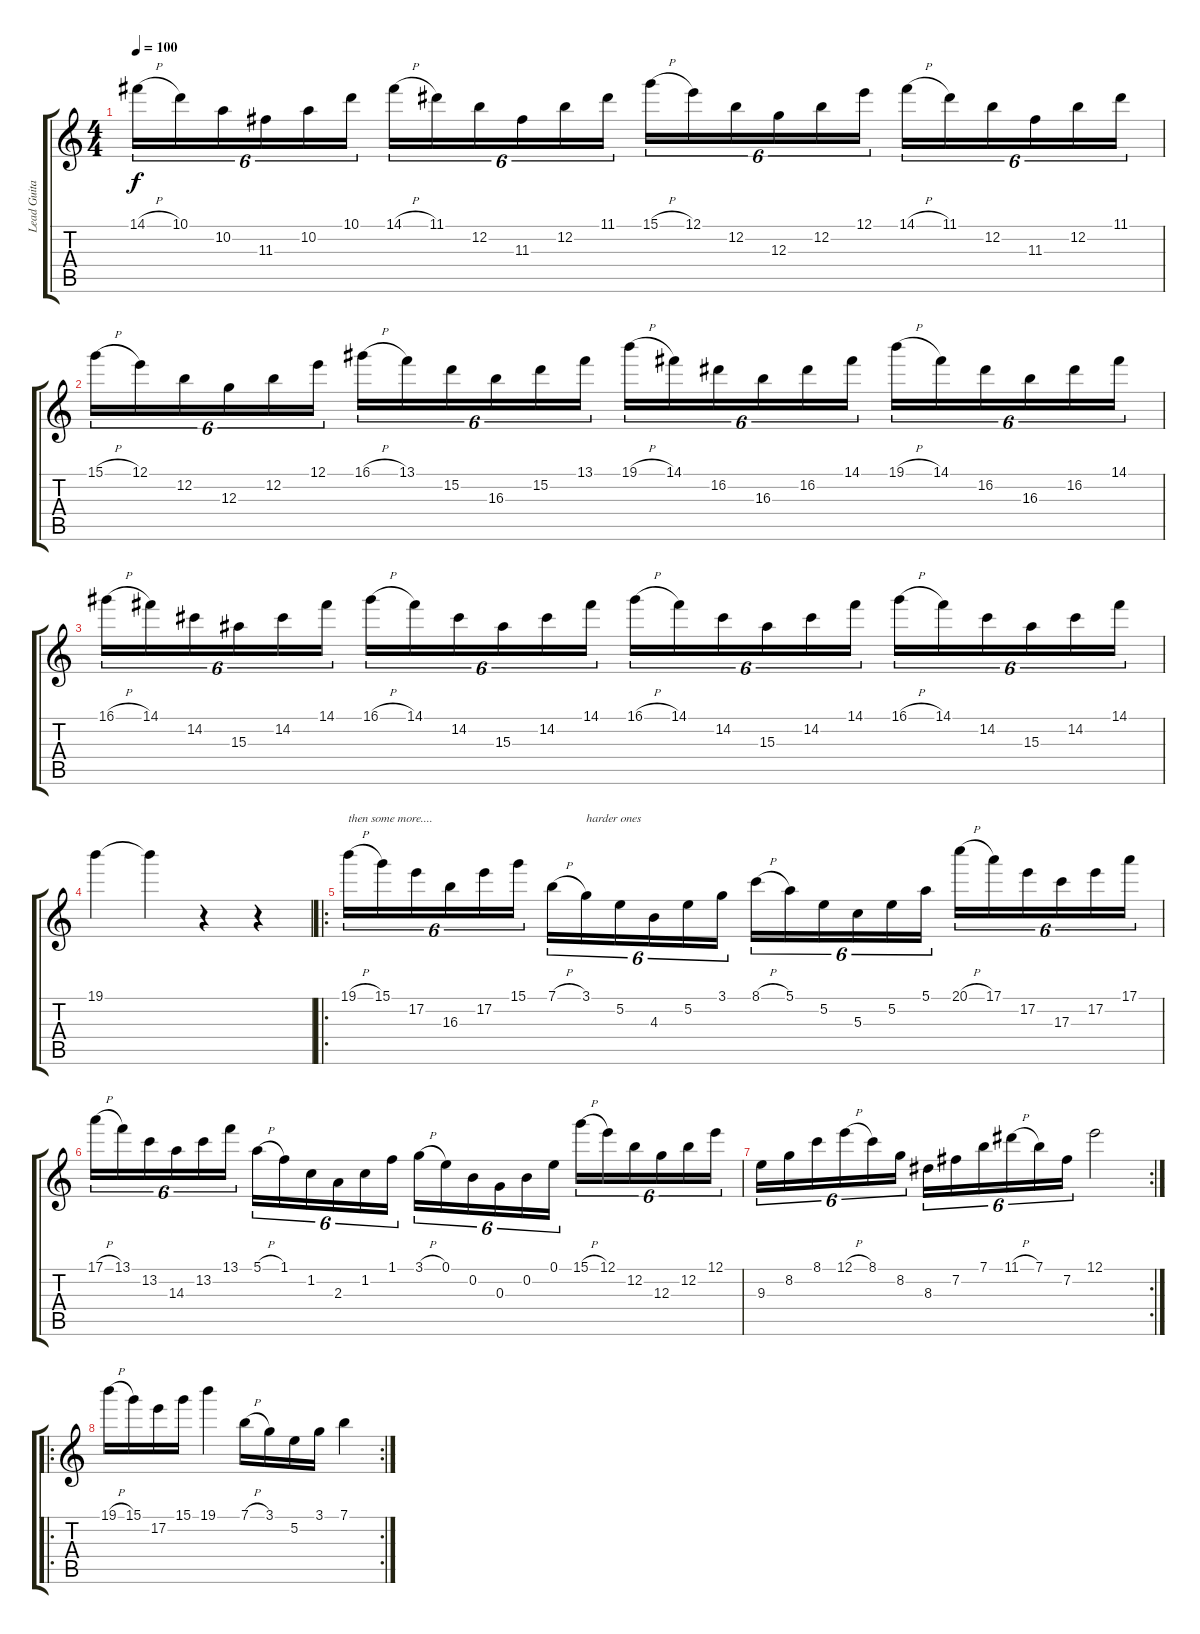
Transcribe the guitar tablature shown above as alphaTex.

\track ("Lead Guitar (learn this one)" "Lead Guita") {instrument overdrivenguitar}
\staff {score tabs}
\tuning (E4 B3 G3 D3 A2 E2) {hide}
\ts (4 4)
\tempo 100
\clef g2
\ks c
14.1{h}.16{tu (6 4) dy f} 10.1.16{tu (6 4)} 10.2.16{tu (6 4)} 11.3.16{tu (6 4)} 10.2.16{tu (6 4)} 10.1.16{tu (6 4)} 14.1{h}.16{tu (6 4)} 11.1.16{tu (6 4)} 12.2.16{tu (6 4)} 11.3.16{tu (6 4)} 12.2.16{tu (6 4)} 11.1.16{tu (6 4)} 15.1{h}.16{tu (6 4)} 12.1.16{tu (6 4)} 12.2.16{tu (6 4)} 12.3.16{tu (6 4)} 12.2.16{tu (6 4)} 12.1.16{tu (6 4)} 14.1{h}.16{tu (6 4)} 11.1.16{tu (6 4)} 12.2.16{tu (6 4)} 11.3.16{tu (6 4)} 12.2.16{tu (6 4)} 11.1.16{tu (6 4)} |
15.1{h}.16{tu (6 4)} 12.1.16{tu (6 4)} 12.2.16{tu (6 4)} 12.3.16{tu (6 4)} 12.2.16{tu (6 4)} 12.1.16{tu (6 4)} 16.1{h}.16{tu (6 4)} 13.1.16{tu (6 4)} 15.2.16{tu (6 4)} 16.3.16{tu (6 4)} 15.2.16{tu (6 4)} 13.1.16{tu (6 4)} 19.1{h}.16{tu (6 4)} 14.1.16{tu (6 4)} 16.2.16{tu (6 4)} 16.3.16{tu (6 4)} 16.2.16{tu (6 4)} 14.1.16{tu (6 4)} 19.1{h}.16{tu (6 4)} 14.1.16{tu (6 4)} 16.2.16{tu (6 4)} 16.3.16{tu (6 4)} 16.2.16{tu (6 4)} 14.1.16{tu (6 4)} |
16.1{h}.16{tu (6 4)} 14.1.16{tu (6 4)} 14.2.16{tu (6 4)} 15.3.16{tu (6 4)} 14.2.16{tu (6 4)} 14.1.16{tu (6 4)} 16.1{h}.16{tu (6 4)} 14.1.16{tu (6 4)} 14.2.16{tu (6 4)} 15.3.16{tu (6 4)} 14.2.16{tu (6 4)} 14.1.16{tu (6 4)} 16.1{h}.16{tu (6 4)} 14.1.16{tu (6 4)} 14.2.16{tu (6 4)} 15.3.16{tu (6 4)} 14.2.16{tu (6 4)} 14.1.16{tu (6 4)} 16.1{h}.16{tu (6 4)} 14.1.16{tu (6 4)} 14.2.16{tu (6 4)} 15.3.16{tu (6 4)} 14.2.16{tu (6 4)} 14.1.16{tu (6 4)} |
19.1.4 19.1{t}.4 r.4 r.4 |
\ro
19.1{h}.16{tu (6 4) txt "then some more...."} 15.1.16{tu (6 4)} 17.2.16{tu (6 4)} 16.3.16{tu (6 4)} 17.2.16{tu (6 4)} 15.1.16{tu (6 4)} 7.1{h}.16{tu (6 4)} 3.1.16{tu (6 4) txt "harder ones"} 5.2.16{tu (6 4)} 4.3.16{tu (6 4)} 5.2.16{tu (6 4)} 3.1.16{tu (6 4)} 8.1{h}.16{tu (6 4)} 5.1.16{tu (6 4)} 5.2.16{tu (6 4)} 5.3.16{tu (6 4)} 5.2.16{tu (6 4)} 5.1.16{tu (6 4)} 20.1{h}.16{tu (6 4)} 17.1.16{tu (6 4)} 17.2.16{tu (6 4)} 17.3.16{tu (6 4)} 17.2.16{tu (6 4)} 17.1.16{tu (6 4)} |
17.1{h}.16{tu (6 4)} 13.1.16{tu (6 4)} 13.2.16{tu (6 4)} 14.3.16{tu (6 4)} 13.2.16{tu (6 4)} 13.1.16{tu (6 4)} 5.1{h}.16{tu (6 4)} 1.1.16{tu (6 4)} 1.2.16{tu (6 4)} 2.3.16{tu (6 4)} 1.2.16{tu (6 4)} 1.1.16{tu (6 4)} 3.1{h}.16{tu (6 4)} 0.1.16{tu (6 4)} 0.2.16{tu (6 4)} 0.3.16{tu (6 4)} 0.2.16{tu (6 4)} 0.1.16{tu (6 4)} 15.1{h}.16{tu (6 4)} 12.1.16{tu (6 4)} 12.2.16{tu (6 4)} 12.3.16{tu (6 4)} 12.2.16{tu (6 4)} 12.1.16{tu (6 4)} |
\rc 2
9.3.16{tu (6 4)} 8.2.16{tu (6 4)} 8.1.16{tu (6 4)} 12.1{h}.16{tu (6 4)} 8.1.16{tu (6 4)} 8.2.16{tu (6 4)} 8.3.16{tu (6 4)} 7.2.16{tu (6 4)} 7.1.16{tu (6 4)} 11.1{h}.16{tu (6 4)} 7.1.16{tu (6 4)} 7.2.16{tu (6 4)} 12.1.2 |
\ro
\rc 2
19.1{h}.16 15.1.16 17.2.16 15.1.16 19.1.4 7.1{h}.16 3.1.16 5.2.16 3.1.16 7.1.4
